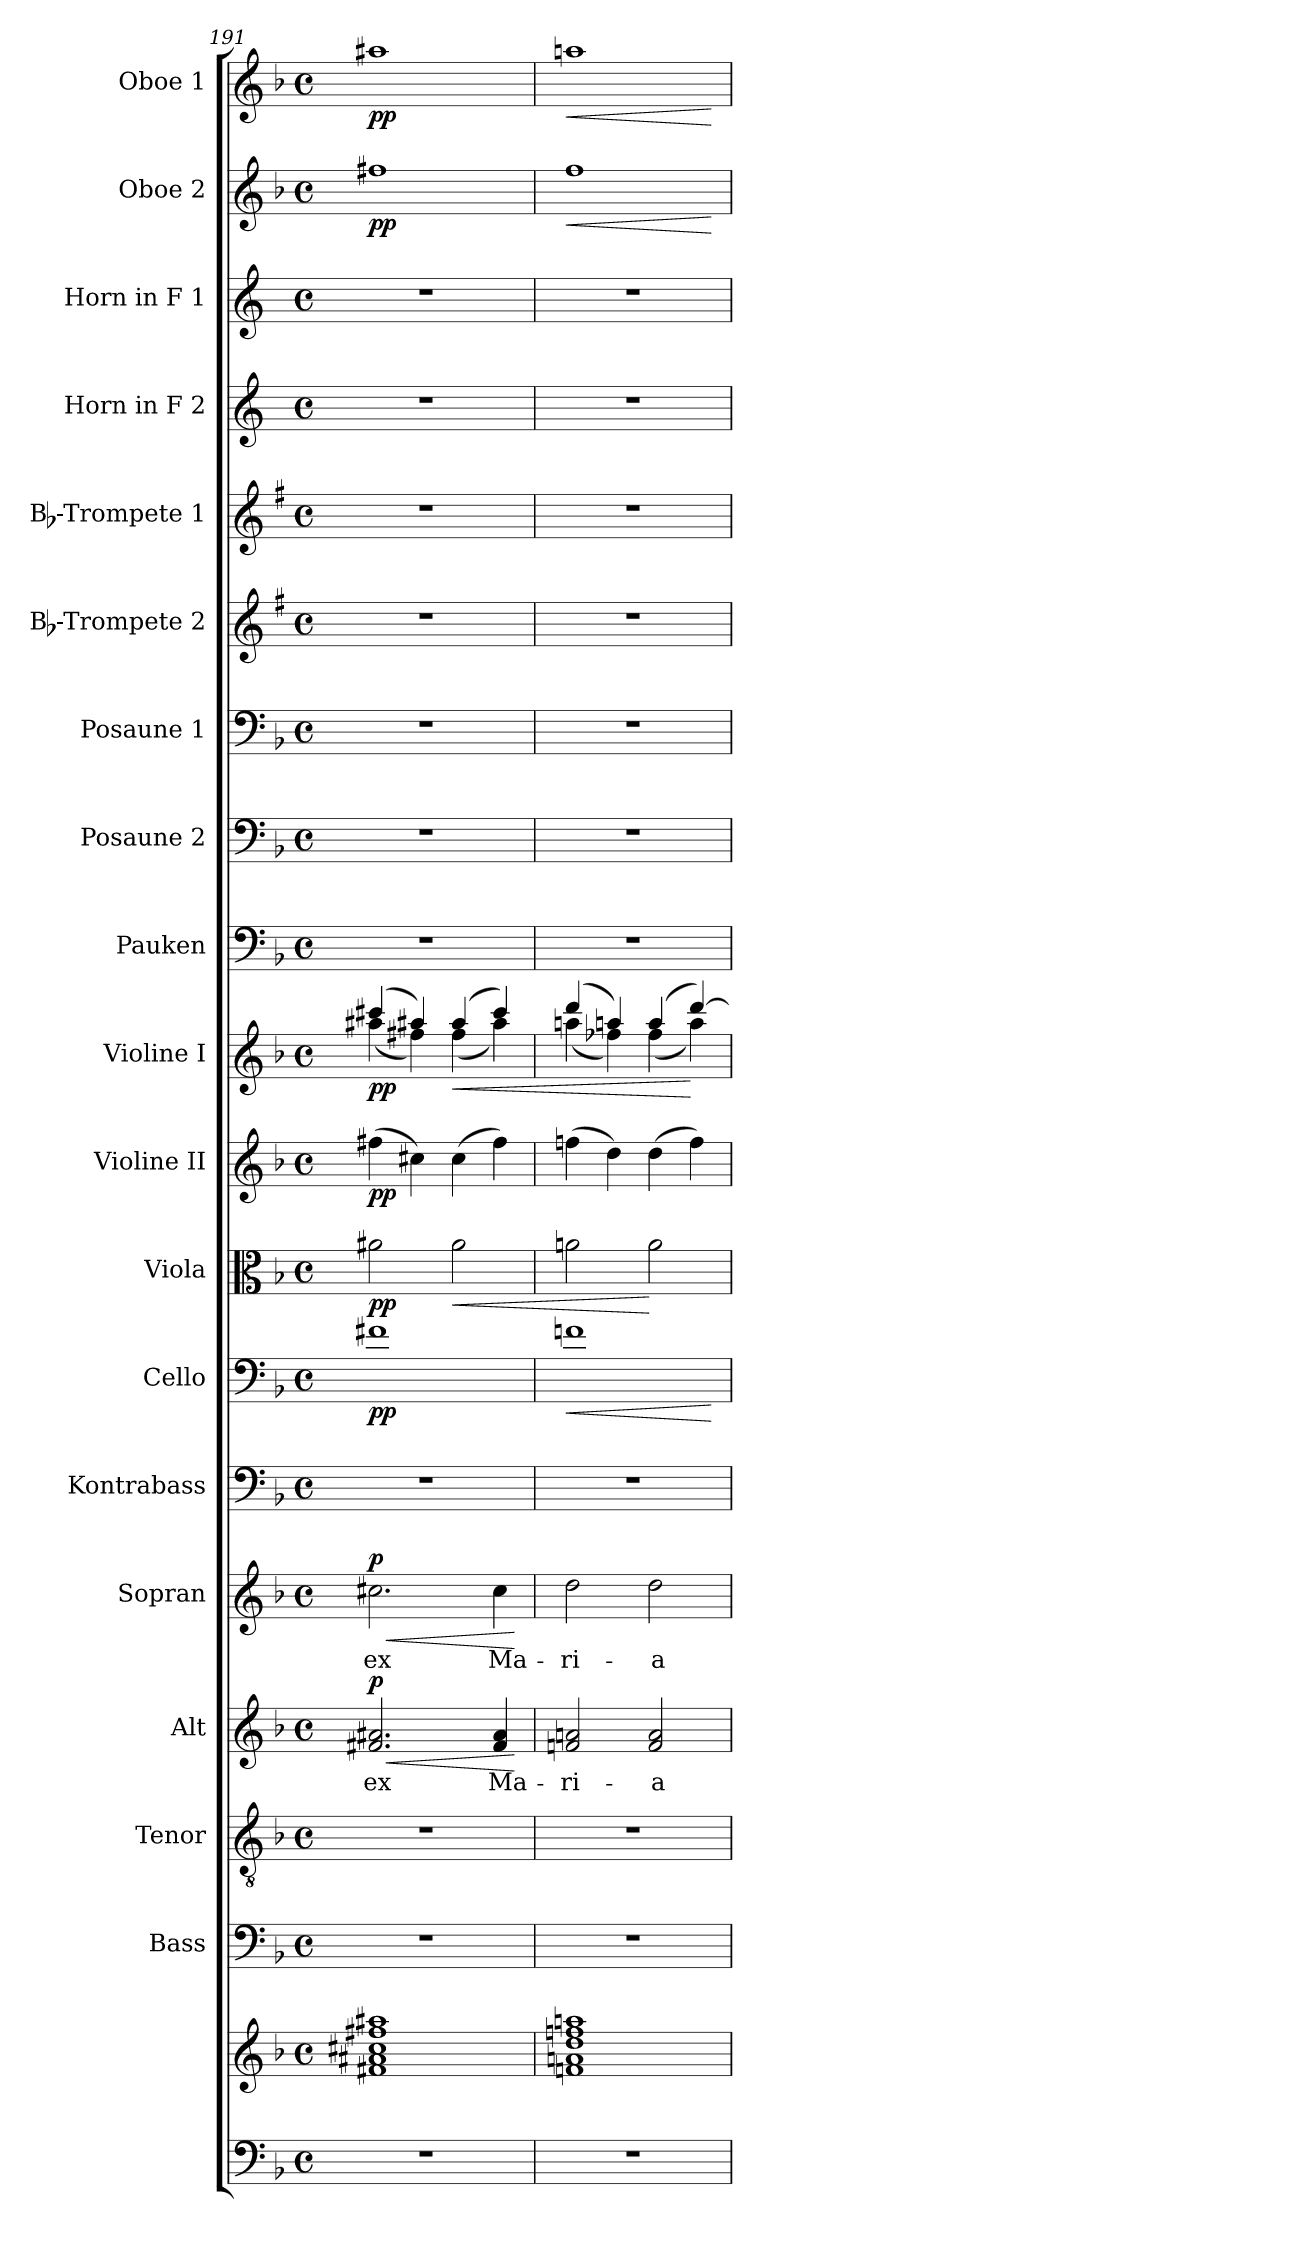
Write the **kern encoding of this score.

**kern	**kern	**kern	**kern	**kern	**text	**dynam	**kern	**text	**dynam	**kern	**kern	**dynam	**kern	**dynam	**kern	**dynam	**kern	**dynam	**kern	**kern	**kern	**kern	**kern	**kern	**kern	**kern	**dynam	**kern	**dynam
*part19	*part19	*part18	*part17	*part16	*part16	*part16	*part15	*part15	*part15	*part14	*part13	*part13	*part12	*part12	*part11	*part11	*part10	*part10	*part9	*part8	*part7	*part6	*part5	*part4	*part3	*part2	*part2	*part1	*part1
*staff20	*staff19	*staff18	*staff17	*staff16	*staff16	*staff16	*staff15	*staff15	*staff15	*staff14	*staff13	*staff13	*staff12	*staff12	*staff11	*staff11	*staff10	*staff10	*staff9	*staff8	*staff7	*staff6	*staff5	*staff4	*staff3	*staff2	*staff2	*staff1	*staff1
*	*	*I"Bass	*I"Tenor	*I"Alt	*	*	*I"Sopran	*	*	*I"Kontrabass	*I"Cello	*	*I"Viola	*	*I"Violine II	*	*I"Violine I	*	*I"Pauken	*I"Posaune 2	*I"Posaune 1	*I"Bb-Trompete 2	*I"Bb-Trompete 1	*I"Horn in F 2	*I"Horn in F 1	*I"Oboe 2	*	*I"Oboe 1	*
*	*	*I'B.	*I'T.	*I'A.	*	*	*I'S.	*	*	*I'Kb.	*	*	*I'Vla.	*	*I'Vl. II	*	*I'Vl. I	*	*I'Pk.	*I'Pos. 2	*I'Pos. 1	*I'Bb Trp. 2	*I'Bb Trp. 1	*	*	*I'Ob. 2	*	*I'Ob. 1	*
*clefF4	*clefG2	*clefF4	*clefGv2	*clefG2	*	*	*clefG2	*	*	*clefF4	*clefF4	*	*clefC3	*	*clefG2	*	*clefG2	*	*clefF4	*clefF4	*clefF4	*clefG2	*clefG2	*clefG2	*clefG2	*clefG2	*	*clefG2	*
*	*	*	*	*	*	*	*	*	*	*ITrd7c12	*	*	*	*	*	*	*	*	*	*	*	*ITrd1c2	*ITrd1c2	*ITrd4c7	*ITrd4c7	*	*	*	*
*k[b-]	*k[b-]	*k[b-]	*k[b-]	*k[b-]	*	*	*k[b-]	*	*	*k[b-]	*k[b-]	*	*k[b-]	*	*k[b-]	*	*k[b-]	*	*k[b-]	*k[b-]	*k[b-]	*k[b-]	*k[b-]	*k[b-]	*k[b-]	*k[b-]	*	*k[b-]	*
*F:	*F:	*F:	*F:	*F:	*	*	*F:	*	*	*F:	*F:	*	*F:	*	*F:	*	*F:	*	*F:	*F:	*F:	*F:	*F:	*F:	*F:	*F:	*	*F:	*
*M4/4	*M4/4	*M4/4	*M4/4	*M4/4	*	*	*M4/4	*	*	*M4/4	*M4/4	*	*M4/4	*	*M4/4	*	*M4/4	*	*M4/4	*M4/4	*M4/4	*M4/4	*M4/4	*M4/4	*M4/4	*M4/4	*	*M4/4	*
*met(c)	*met(c)	*met(c)	*met(c)	*met(c)	*	*	*met(c)	*	*	*met(c)	*met(c)	*	*met(c)	*	*met(c)	*	*met(c)	*	*met(c)	*met(c)	*met(c)	*met(c)	*met(c)	*met(c)	*met(c)	*met(c)	*	*met(c)	*
=191	=191	=191	=191	=191	=191	=191	=191	=191	=191	=191	=191	=191	=191	=191	=191	=191	=191	=191	=191	=191	=191	=191	=191	=191	=191	=191	=191	=191	=191
*	*^	*	*	*	*	*	*	*	*	*	*	*	*	*	*	*	*	*	*	*	*	*	*	*	*	*	*	*	*
!	!	!	!	!	!	!LO:LY:b	!LO:HP:b	!	!LO:LY:b	!LO:HP:b	!	!	!	!	!	!	!	!	!	!	!	!	!	!	!	!	!	!	!	!
*	*	*	*	*	*	*	*	*	*	*	*	*	*	*	*	*	*	*^	*	*	*	*	*	*	*	*	*	*	*	*
!	!	!	!	!	!	!	!LO:DY:n=1:a	!	!	!LO:DY:n=1:a	!	!	!LO:DY:b	!	!LO:DY:b	!	!LO:DY:b	!	!	!LO:DY:b	!	!	!	!	!	!	!	!	!LO:DY:b	!	!LO:DY:b
1r	1ff#X 1aa#X	1f#X 1a#X 1cc#X	1r	1r	2.f#X/ 2.a#X/	ex	< p	2.cc#X\	ex	< p	1r	1f#X	pp	2a#X\	pp	(>4ff#X\	pp	(4ccc#X/	(<4aa#X\	pp	1r	1r	1r	1r	1r	1r	1r	1ff#X	pp	1aa#X	pp
.	.	.	.	.	.	.	.	.	.	.	.	.	.	.	.	4cc#X\)	.	4aa#X/)	4ff#X\)	.	.	.	.	.	.	.	.	.	.	.	.
!	!	!	!	!	!	!	!	!	!	!	!	!	!	!	!LO:HP:b	!	!	!	!	!LO:HP:b	!	!	!	!	!	!	!	!	!	!	!
.	.	.	.	.	.	.	.	.	.	.	.	.	.	2a#\	<	(>4cc#\	.	(4aa#/	(<4ff#\	<	.	.	.	.	.	.	.	.	.	.	.
!	!	!	!	!	!	!LO:LY:b	!	!	!LO:LY:b	!	!	!	!	!	!	!	!	!	!	!	!	!	!	!	!	!	!	!	!	!	!
.	.	.	.	.	4f#/ 4a#/	Ma-	.	4cc#\	Ma-	.	.	.	.	.	.	4ff#\)	.	4ccc#/)	4aa#\)	.	.	.	.	.	.	.	.	.	.	.	.
*	*v	*v	*	*	*	*	*	*	*	*	*	*	*	*	*	*	*	*v	*v	*	*	*	*	*	*	*	*	*	*	*	*
.	.	.	.	.	.	[	.	.	[	.	.	.	.	.	.	.	.	.	.	.	.	.	.	.	.	.	.	.	.
=192	=192	=192	=192	=192	=192	=192	=192	=192	=192	=192	=192	=192	=192	=192	=192	=192	=192	=192	=192	=192	=192	=192	=192	=192	=192	=192	=192	=192	=192
*	*^	*	*	*	*	*	*	*	*	*	*	*	*	*	*	*	*	*	*	*	*	*	*	*	*	*	*	*	*
!	!	!	!	!	!	!LO:LY:b	!	!	!LO:LY:b	!	!	!	!LO:HP:b	!	!	!	!	!	!	!	!	!	!	!	!	!	!	!LO:HP:b	!	!LO:HP:b
*	*	*	*	*	*	*	*	*	*	*	*	*	*	*	*	*	*	*^	*	*	*	*	*	*	*	*	*	*	*	*
1r	1ffn 1aan	1fn 1an 1dd	1r	1r	2fn/ 2an/	-ri-	.	2dd\	-ri-	.	1r	1fn	<	2an\	.	(>4ffn\	.	(4ddd/	(<4aan\	.	1r	1r	1r	1r	1r	1r	1r	1ff	<	1aan	<
.	.	.	.	.	.	.	.	.	.	.	.	.	.	.	.	4dd\)	.	4aan/)	4ff-X\)	.	.	.	.	.	.	.	.	.	.	.	.
!	!	!	!	!	!	!LO:LY:b	!	!	!LO:LY:b	!	!	!	!	!	!	!	!	!	!	!	!	!	!	!	!	!	!	!	!	!	!
.	.	.	.	.	2f/ 2a/	-a	.	2dd\	-a	.	.	.	.	2a\	[	(>4dd\	.	(4aa/	(<4ff-\	.	.	.	.	.	.	.	.	.	.	.	.
.	.	.	.	.	.	.	.	.	.	.	.	.	.	.	.	4ff\)	.	[>4ddd/)	4aa\)	[	.	.	.	.	.	.	.	.	.	.	.
*	*v	*v	*	*	*	*	*	*	*	*	*	*	*	*	*	*	*	*v	*v	*	*	*	*	*	*	*	*	*	*	*	*
.	.	.	.	.	.	.	.	.	.	.	.	[	.	.	.	.	.	.	.	.	.	.	.	.	.	.	[	.	[
=	=	=	=	=	=	=	=	=	=	=	=	=	=	=	=	=	=	=	=	=	=	=	=	=	=	=	=	=	=
*-	*-	*-	*-	*-	*-	*-	*-	*-	*-	*-	*-	*-	*-	*-	*-	*-	*-	*-	*-	*-	*-	*-	*-	*-	*-	*-	*-	*-	*-
